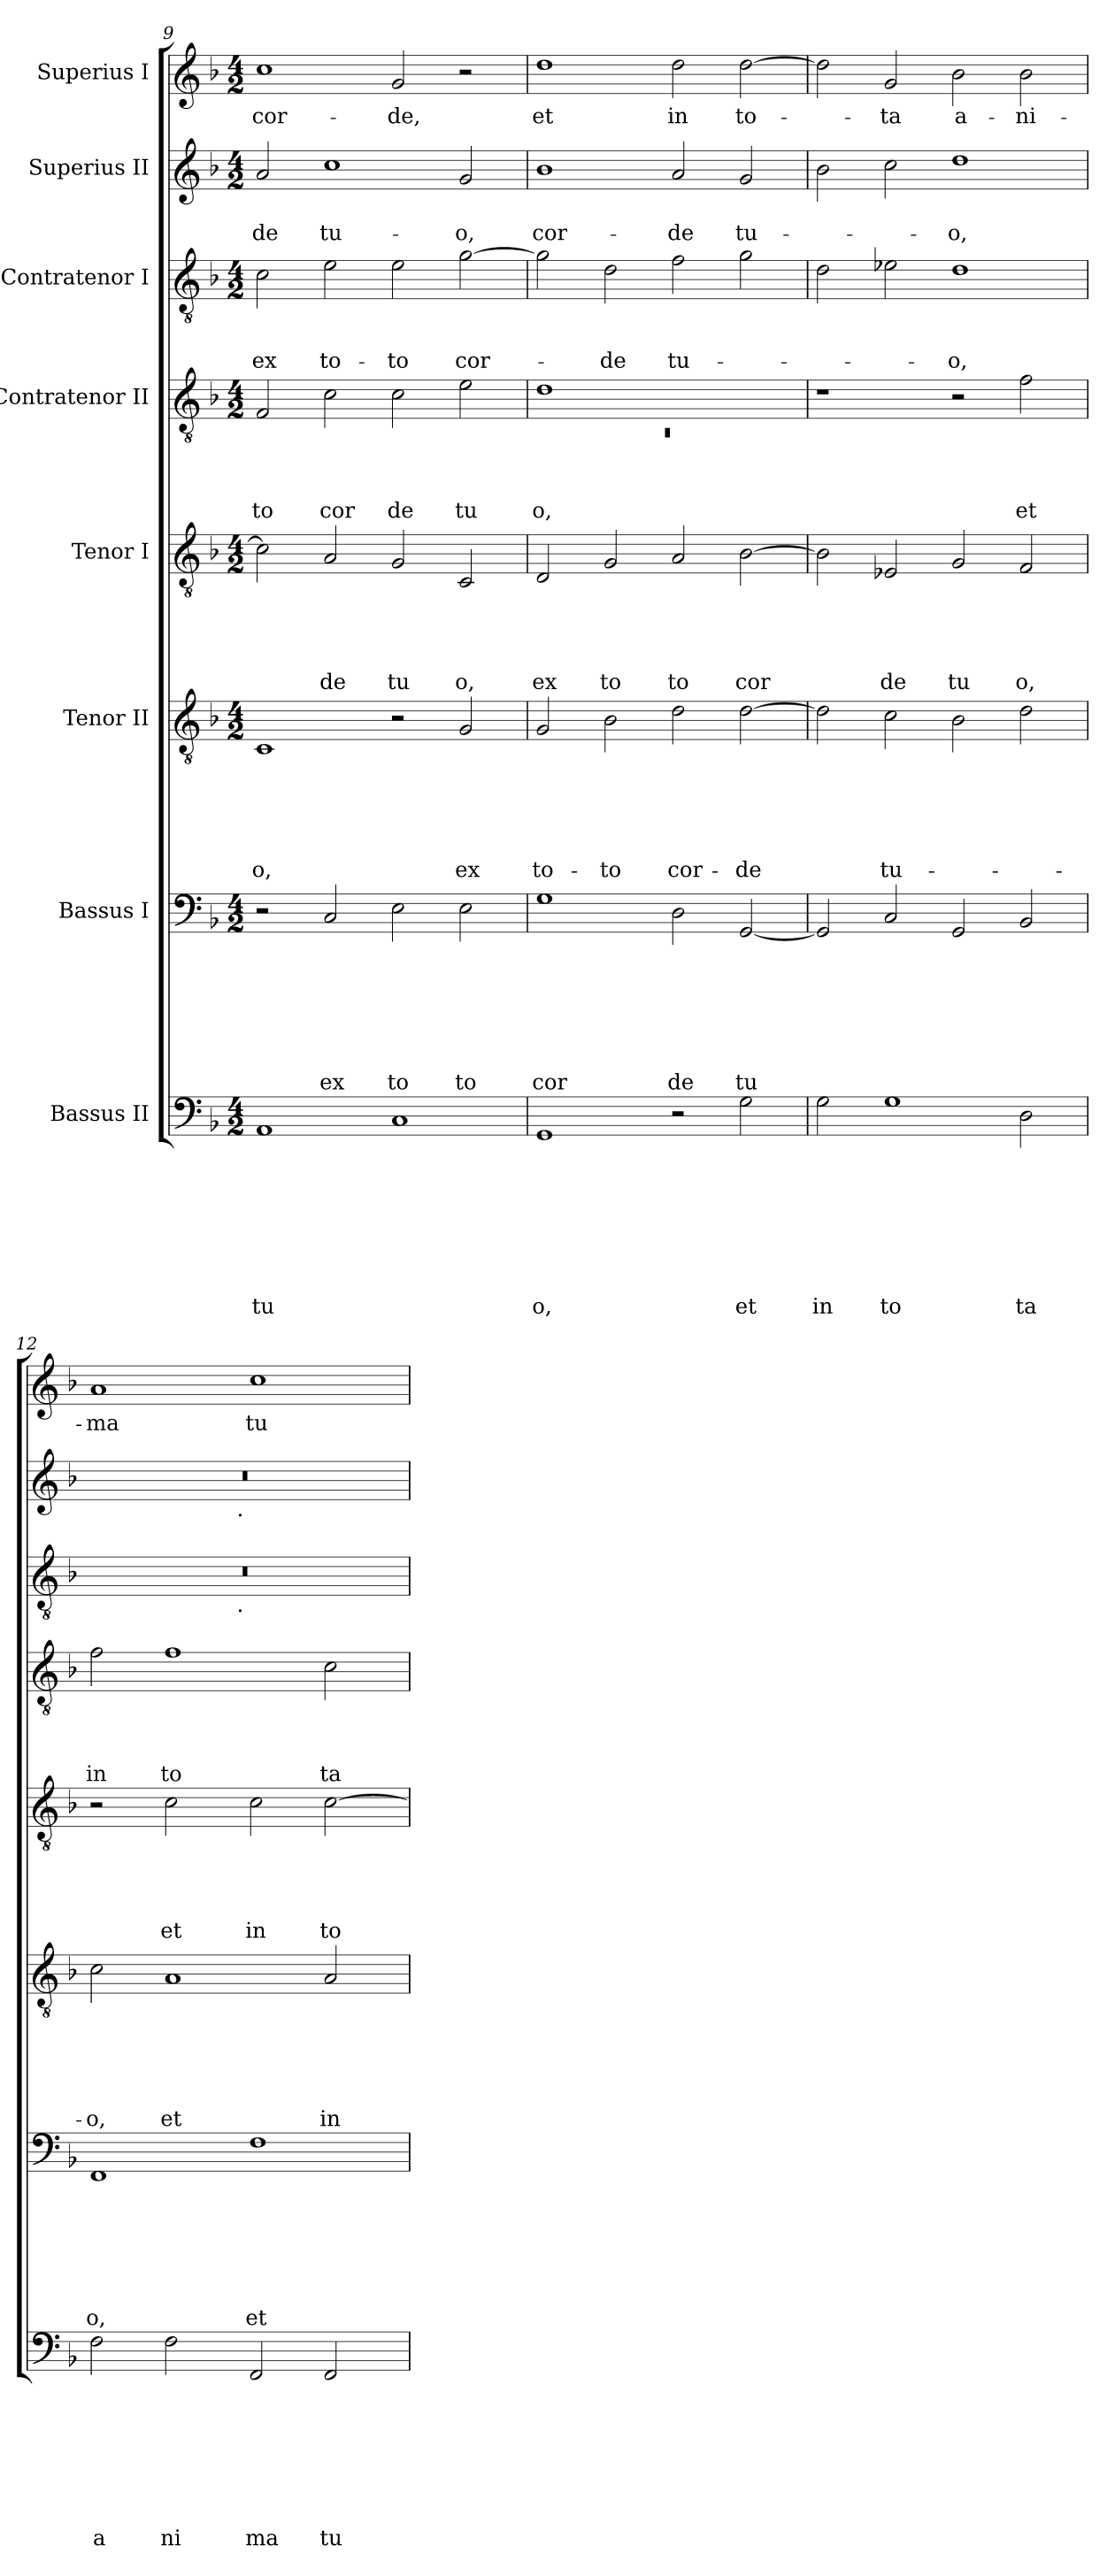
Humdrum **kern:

**kern	**text	**text	**text	**text	**text	**text	**text	**text	**kern	**text	**text	**text	**text	**text	**text	**text	**kern	**text	**text	**text	**text	**text	**text	**kern	**text	**text	**text	**text	**text	**kern	**text	**text	**text	**text	**kern	**text	**text	**text	**kern	**text	**text	**kern	**text
*part8	*part8	*part8	*part8	*part8	*part8	*part8	*part8	*part8	*part7	*part7	*part7	*part7	*part7	*part7	*part7	*part7	*part6	*part6	*part6	*part6	*part6	*part6	*part6	*part5	*part5	*part5	*part5	*part5	*part5	*part4	*part4	*part4	*part4	*part4	*part3	*part3	*part3	*part3	*part2	*part2	*part2	*part1	*part1
*staff8	*staff8	*staff8	*staff8	*staff8	*staff8	*staff8	*staff8	*staff8	*staff7	*staff7	*staff7	*staff7	*staff7	*staff7	*staff7	*staff7	*staff6	*staff6	*staff6	*staff6	*staff6	*staff6	*staff6	*staff5	*staff5	*staff5	*staff5	*staff5	*staff5	*staff4	*staff4	*staff4	*staff4	*staff4	*staff3	*staff3	*staff3	*staff3	*staff2	*staff2	*staff2	*staff1	*staff1
*I"Bassus II	*	*	*	*	*	*	*	*	*I"Bassus I	*	*	*	*	*	*	*	*I"Tenor II	*	*	*	*	*	*	*I"Tenor I	*	*	*	*	*	*I"Contratenor II	*	*	*	*	*I"Contratenor I	*	*	*	*I"Superius II	*	*	*I"Superius I	*
*clefF4	*	*	*	*	*	*	*	*	*clefF4	*	*	*	*	*	*	*	*clefGv2	*	*	*	*	*	*	*clefGv2	*	*	*	*	*	*clefGv2	*	*	*	*	*clefGv2	*	*	*	*clefG2	*	*	*clefG2	*
*k[b-]	*	*	*	*	*	*	*	*	*k[b-]	*	*	*	*	*	*	*	*k[b-]	*	*	*	*	*	*	*k[b-]	*	*	*	*	*	*k[b-]	*	*	*	*	*k[b-]	*	*	*	*k[b-]	*	*	*k[b-]	*
*F:	*	*	*	*	*	*	*	*	*F:	*	*	*	*	*	*	*	*F:	*	*	*	*	*	*	*F:	*	*	*	*	*	*F:	*	*	*	*	*F:	*	*	*	*F:	*	*	*F:	*
*M4/2	*	*	*	*	*	*	*	*	*M4/2	*	*	*	*	*	*	*	*M4/2	*	*	*	*	*	*	*M4/2	*	*	*	*	*	*M4/2	*	*	*	*	*M4/2	*	*	*	*M4/2	*	*	*M4/2	*
=9	=9	=9	=9	=9	=9	=9	=9	=9	=9	=9	=9	=9	=9	=9	=9	=9	=9	=9	=9	=9	=9	=9	=9	=9	=9	=9	=9	=9	=9	=9	=9	=9	=9	=9	=9	=9	=9	=9	=9	=9	=9	=9	=9
!	!	!	!	!	!	!	!	!LO:LY:b	!	!	!	!	!	!	!	!	!	!	!	!	!	!	!LO:LY:b	!	!	!	!	!	!	!	!	!	!	!LO:LY:b	!	!	!	!LO:LY:b	!	!	!LO:LY:b	!	!LO:LY:b
1AA	.	.	.	.	.	.	.	tu	2r	.	.	.	.	.	.	.	1C	.	.	.	.	.	-o,	2c\]	.	.	.	.	.	2F/	.	.	.	to	2c\	.	.	ex	2a/	.	-de	1cc	cor-
!	!	!	!	!	!	!	!	!	!	!	!	!	!	!	!	!LO:LY:b	!	!	!	!	!	!	!	!	!	!	!	!	!LO:LY:b	!	!	!	!	!LO:LY:b	!	!	!	!LO:LY:b	!	!	!LO:LY:b	!	!
.	.	.	.	.	.	.	.	.	2C/	.	.	.	.	.	.	ex	.	.	.	.	.	.	.	2A/	.	.	.	.	de	2c\	.	.	.	cor	2e\	.	.	to-	1cc	.	tu-	.	.
!	!	!	!	!	!	!	!	!	!	!	!	!	!	!	!	!LO:LY:b	!	!	!	!	!	!	!	!	!	!	!	!	!LO:LY:b	!	!	!	!	!LO:LY:b	!	!	!	!LO:LY:b	!	!	!	!	!LO:LY:b
1C	.	.	.	.	.	.	.	.	2E\	.	.	.	.	.	.	to	2r	.	.	.	.	.	.	2G/	.	.	.	.	tu	2c\	.	.	.	de	2e\	.	.	-to	.	.	.	2g/	-de,
!	!	!	!	!	!	!	!	!	!	!	!	!	!	!	!	!LO:LY:b	!	!	!	!	!	!	!LO:LY:b	!	!	!	!	!	!LO:LY:b	!	!	!	!	!LO:LY:b	!	!	!	!LO:LY:b	!	!	!LO:LY:b	!	!
.	.	.	.	.	.	.	.	.	2E\	.	.	.	.	.	.	to	2G/	.	.	.	.	.	ex	2C/	.	.	.	.	o,	2e\	.	.	.	tu	[>2g\	.	.	cor-	2g/	.	-o,	2r	.
=10	=10	=10	=10	=10	=10	=10	=10	=10	=10	=10	=10	=10	=10	=10	=10	=10	=10	=10	=10	=10	=10	=10	=10	=10	=10	=10	=10	=10	=10	=10	=10	=10	=10	=10	=10	=10	=10	=10	=10	=10	=10	=10	=10
*	*	*	*	*	*	*	*	*	*	*	*	*	*	*	*	*	*	*	*	*	*	*	*	*	*	*	*	*	*	*^	*	*	*	*	*	*	*	*	*	*	*	*	*
!	!	!	!	!	!	!	!	!LO:LY:b	!	!	!	!	!	!	!	!LO:LY:b	!	!	!	!	!	!	!LO:LY:b	!	!	!	!	!	!LO:LY:b	!	!LO:N:vis=1	!	!	!	!LO:LY:b	!	!	!	!	!	!	!LO:LY:b	!	!LO:LY:b
1GG	.	.	.	.	.	.	.	o,	1G	.	.	.	.	.	.	cor	2G/	.	.	.	.	.	to-	2D/	.	.	.	.	ex	1d	0rC	.	.	.	o,	2g\]	.	.	.	1b-	.	cor-	1dd	et
!	!	!	!	!	!	!	!	!	!	!	!	!	!	!	!	!	!	!	!	!	!	!	!LO:LY:b	!	!	!	!	!	!LO:LY:b	!	!	!	!	!	!	!	!	!	!LO:LY:b	!	!	!	!	!
.	.	.	.	.	.	.	.	.	.	.	.	.	.	.	.	.	2B-\	.	.	.	.	.	-to	2G/	.	.	.	.	to	.	.	.	.	.	.	2d\	.	.	-de	.	.	.	.	.
!	!	!	!	!	!	!	!	!	!	!	!	!	!	!	!	!LO:LY:b	!	!	!	!	!	!	!LO:LY:b	!	!	!	!	!	!LO:LY:b	!	!	!	!	!	!	!	!	!	!LO:LY:b	!	!	!LO:LY:b	!	!LO:LY:b
2r	.	.	.	.	.	.	.	.	2D\	.	.	.	.	.	.	de	2d\	.	.	.	.	.	cor-	2A/	.	.	.	.	to	1ryy	.	.	.	.	.	2f\	.	.	tu-	2a/	.	-de	2dd\	in
!	!	!	!	!	!	!	!	!LO:LY:b	!	!	!	!	!	!	!	!LO:LY:b	!	!	!	!	!	!	!LO:LY:b	!	!	!	!	!	!LO:LY:b	!	!	!	!	!	!	!	!	!	!	!	!	!LO:LY:b	!	!LO:LY:b
2G\	.	.	.	.	.	.	.	et	[<2GG/	.	.	.	.	.	.	tu	[>2d\	.	.	.	.	.	-de	[>2B-\	.	.	.	.	cor	.	.	.	.	.	.	2g\	.	.	.	2g/	.	tu-	[>2dd\	to-
*	*	*	*	*	*	*	*	*	*	*	*	*	*	*	*	*	*	*	*	*	*	*	*	*	*	*	*	*	*	*v	*v	*	*	*	*	*	*	*	*	*	*	*	*	*
=11	=11	=11	=11	=11	=11	=11	=11	=11	=11	=11	=11	=11	=11	=11	=11	=11	=11	=11	=11	=11	=11	=11	=11	=11	=11	=11	=11	=11	=11	=11	=11	=11	=11	=11	=11	=11	=11	=11	=11	=11	=11	=11	=11
!	!	!	!	!	!	!	!	!LO:LY:b	!	!	!	!	!	!	!	!	!	!	!	!	!	!	!	!	!	!	!	!	!	!	!	!	!	!	!	!	!	!	!	!	!	!	!
2G\	.	.	.	.	.	.	.	in	2GG/]	.	.	.	.	.	.	.	2d\]	.	.	.	.	.	.	2B-\]	.	.	.	.	.	1r	.	.	.	.	2d\	.	.	.	2b-\	.	.	2dd\]	.
!	!	!	!	!	!	!	!	!LO:LY:b	!	!	!	!	!	!	!	!	!	!	!	!	!	!	!LO:LY:b	!	!	!	!	!	!LO:LY:b	!	!	!	!	!	!	!	!	!	!	!	!	!	!LO:LY:b
1G	.	.	.	.	.	.	.	to	2C/	.	.	.	.	.	.	.	2c\	.	.	.	.	.	tu-	2E-X/	.	.	.	.	de	.	.	.	.	.	2e-X\	.	.	.	2cc\	.	.	2g/	-ta
!	!	!	!	!	!	!	!	!	!	!	!	!	!	!	!	!	!	!	!	!	!	!	!	!	!	!	!	!	!LO:LY:b	!	!	!	!	!	!	!	!	!LO:LY:b	!	!	!LO:LY:b	!	!LO:LY:b
.	.	.	.	.	.	.	.	.	2GG/	.	.	.	.	.	.	.	2B-\	.	.	.	.	.	.	2G/	.	.	.	.	tu	2r	.	.	.	.	1d	.	.	-o,	1dd	.	-o,	2b-\	a-
!	!	!	!	!	!	!	!	!LO:LY:b	!	!	!	!	!	!	!	!	!	!	!	!	!	!	!	!	!	!	!	!	!LO:LY:b	!	!	!	!	!LO:LY:b	!	!	!	!	!	!	!	!	!LO:LY:b
2D\	.	.	.	.	.	.	.	ta	2BB-/	.	.	.	.	.	.	.	2d\	.	.	.	.	.	.	2F/	.	.	.	.	o,	2f\	.	.	.	et	.	.	.	.	.	.	.	2b-\	-ni-
=12	=12	=12	=12	=12	=12	=12	=12	=12	=12	=12	=12	=12	=12	=12	=12	=12	=12	=12	=12	=12	=12	=12	=12	=12	=12	=12	=12	=12	=12	=12	=12	=12	=12	=12	=12	=12	=12	=12	=12	=12	=12	=12	=12
!	!	!	!	!	!	!	!	!LO:LY:b	!	!	!	!	!	!	!	!LO:LY:b	!	!	!	!	!	!	!LO:LY:b	!	!	!	!	!	!	!	!	!	!	!LO:LY:b	!	!	!	!	!	!	!	!	!LO:LY:b
*	*	*	*	*	*	*	*	*	*	*	*	*	*	*	*	*	*	*	*	*	*	*	*	*	*	*	*	*	*	*	*	*	*	*	*^	*	*	*	*^	*	*	*	*
2F\	.	.	.	.	.	.	.	a	1FF	.	.	.	.	.	.	o,	2c\	.	.	.	.	.	-o,	2r	.	.	.	.	.	2f\	.	.	.	in	0r	2ryy	.	.	.	0r	2ryy	.	.	1a	-ma
!	!	!	!	!	!	!	!	!LO:LY:b	!	!	!	!	!	!	!	!	!	!	!	!	!	!	!LO:LY:b	!	!	!	!	!	!LO:LY:b	!	!	!	!	!LO:LY:b	!	!	!	!	!	!	!	!	!	!	!
2F\	.	.	.	.	.	.	.	ni	.	.	.	.	.	.	.	.	1A	.	.	.	.	.	et	2c\	.	.	.	.	et	1f	.	.	.	to	.	4...ryy	.	.	.	.	4...ryy	.	.	.	.
!	!	!	!	!	!	!	!	!	!	!	!	!	!	!	!	!	!	!	!	!	!	!	!	!	!	!	!	!	!	!	!	!	!	!	!	!	!	!	!	!	!LO:TX:b:t=.	!	!	!	!
!	!	!	!	!	!	!	!	!	!	!	!	!	!	!	!	!	!	!	!	!	!	!	!	!	!	!	!	!	!	!	!	!	!	!	!	!LO:TX:b:t=.	!	!	!	!	!	!	!	!	!
.	.	.	.	.	.	.	.	.	.	.	.	.	.	.	.	.	.	.	.	.	.	.	.	.	.	.	.	.	.	.	.	.	.	.	.	1ryy	.	.	.	.	1ryy	.	.	.	.
!	!	!	!	!	!	!	!	!LO:LY:b	!	!	!	!	!	!	!	!LO:LY:b	!	!	!	!	!	!	!	!	!	!	!	!	!LO:LY:b	!	!	!	!	!	!	!	!	!	!	!	!	!	!	!	!LO:LY:b
2FF/	.	.	.	.	.	.	.	ma	1F	.	.	.	.	.	.	et	.	.	.	.	.	.	.	2c\	.	.	.	.	in	.	.	.	.	.	.	.	.	.	.	.	.	.	.	1cc	tu-
!	!	!	!	!	!	!	!	!LO:LY:b	!	!	!	!	!	!	!	!	!	!	!	!	!	!	!LO:LY:b	!	!	!	!	!	!LO:LY:b	!	!	!	!	!LO:LY:b	!	!	!	!	!	!	!	!	!	!	!
2FF/	.	.	.	.	.	.	.	tu	.	.	.	.	.	.	.	.	2A/	.	.	.	.	.	in	[>2c\	.	.	.	.	to	2c\	.	.	.	ta	.	.	.	.	.	.	.	.	.	.	.
.	.	.	.	.	.	.	.	.	.	.	.	.	.	.	.	.	.	.	.	.	.	.	.	.	.	.	.	.	.	.	.	.	.	.	.	32ryy	.	.	.	.	32ryy	.	.	.	.
*	*	*	*	*	*	*	*	*	*	*	*	*	*	*	*	*	*	*	*	*	*	*	*	*	*	*	*	*	*	*	*	*	*	*	*v	*v	*	*	*	*	*	*	*	*	*
*	*	*	*	*	*	*	*	*	*	*	*	*	*	*	*	*	*	*	*	*	*	*	*	*	*	*	*	*	*	*	*	*	*	*	*	*	*	*	*v	*v	*	*	*	*
=	=	=	=	=	=	=	=	=	=	=	=	=	=	=	=	=	=	=	=	=	=	=	=	=	=	=	=	=	=	=	=	=	=	=	=	=	=	=	=	=	=	=	=
*-	*-	*-	*-	*-	*-	*-	*-	*-	*-	*-	*-	*-	*-	*-	*-	*-	*-	*-	*-	*-	*-	*-	*-	*-	*-	*-	*-	*-	*-	*-	*-	*-	*-	*-	*-	*-	*-	*-	*-	*-	*-	*-	*-
